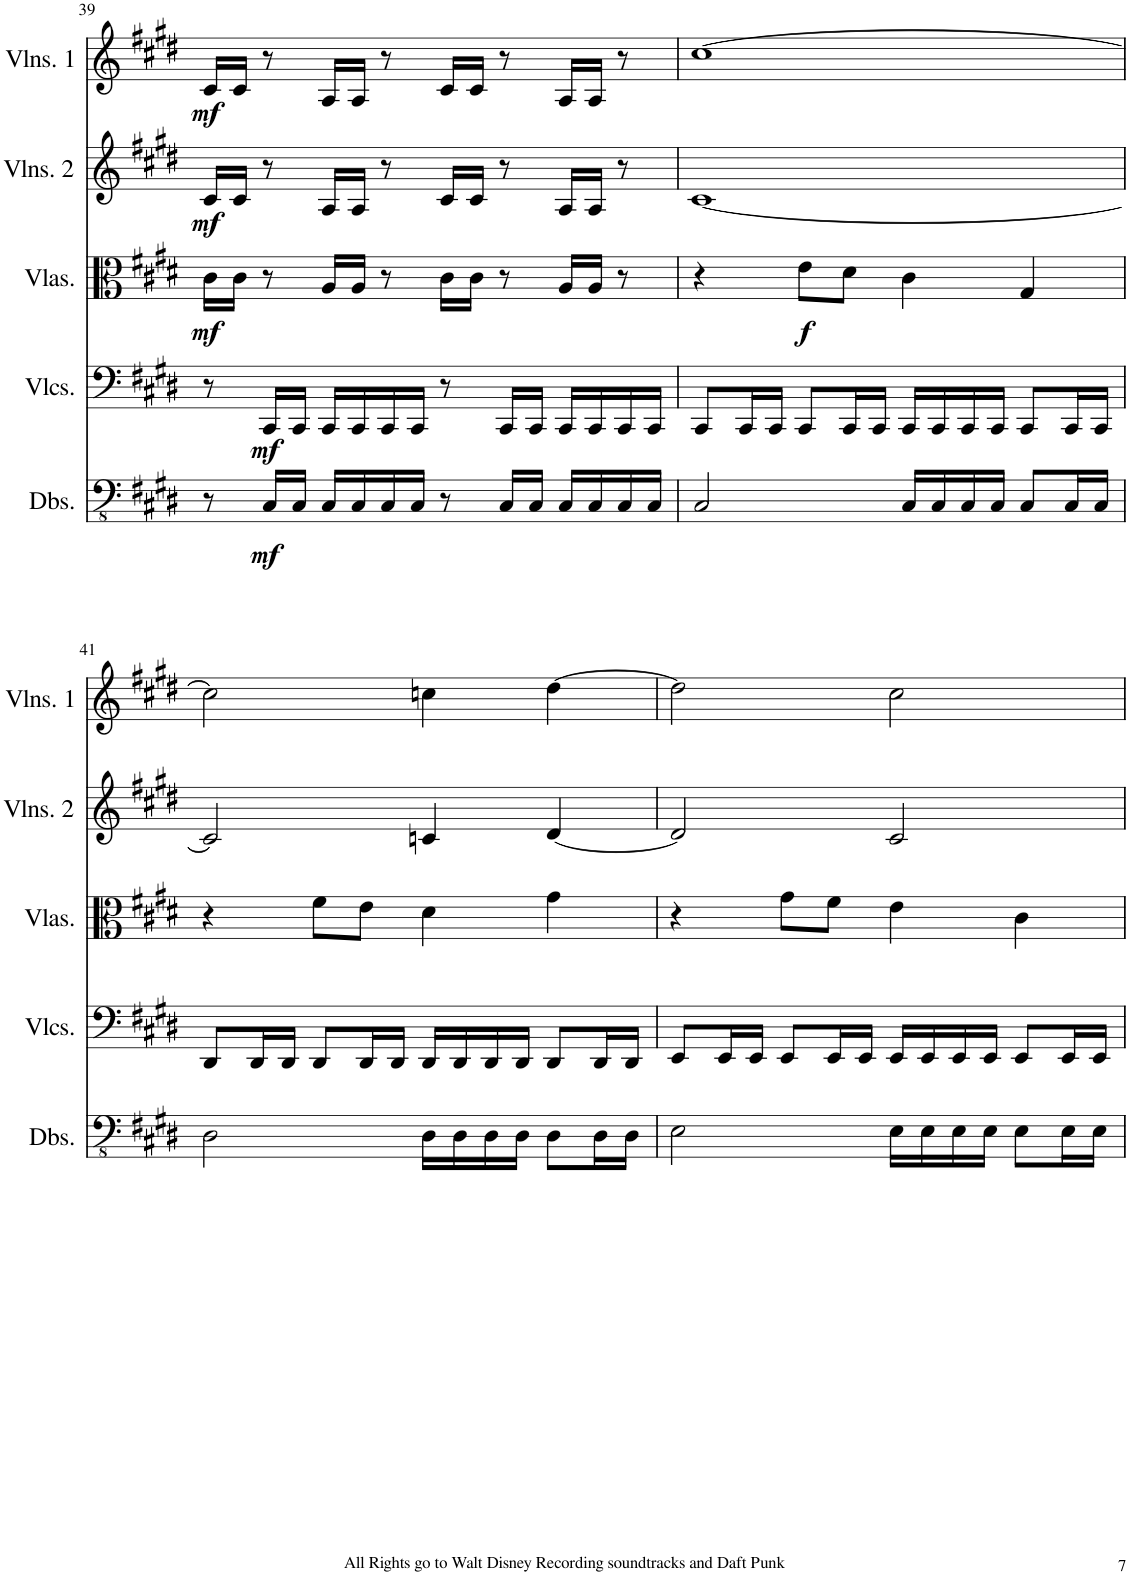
**kern	**dynam	**kern	**dynam	**kern	**dynam	**kern	**dynam	**kern	**dynam
*part5	*part5	*part4	*part4	*part3	*part3	*part2	*part2	*part1	*part1
*staff5	*staff5	*staff4	*staff4	*staff3	*staff3	*staff2	*staff2	*staff1	*staff1
*I"Double Basses	*	*I"Violoncellos	*	*I"Violas	*	*I"Violins 2	*	*I"Violins 1	*
*I'Dbs.	*	*I'Vlcs.	*	*I'Vlas.	*	*I'Vlns. 2	*	*I'Vlns. 1	*
!!LO:PB:g=z
*clefFv4	*	*clefF4	*	*clefC3	*	*clefG2	*	*clefG2	*
*k[f#c#g#d#]	*	*k[f#c#g#d#]	*	*k[f#c#g#d#]	*	*k[f#c#g#d#]	*	*k[f#c#g#d#]	*
*M4/4	*	*M4/4	*	*M4/4	*	*M4/4	*	*M4/4	*
=39	=39	=39	=39	=39	=39	=39	=39	=39	=39
!	!	!	!	!	!LO:DY:b	!	!LO:DY:b	!	!LO:DY:b
8r	.	8r	.	16c#\LL	mf	16c#/LL	mf	16c#/LL	mf
.	.	.	.	16c#\JJ	.	16c#/JJ	.	16c#/JJ	.
!	!LO:DY:b	!	!LO:DY:b	!	!	!	!	!	!
16CC#/LL	mf	16CC#/LL	mf	8r	.	8r	.	8r	.
16CC#/JJ	.	16CC#/JJ	.	.	.	.	.	.	.
16CC#/LL	.	16CC#/LL	.	16A/LL	.	16A/LL	.	16A/LL	.
16CC#/	.	16CC#/	.	16A/JJ	.	16A/JJ	.	16A/JJ	.
16CC#/	.	16CC#/	.	8r	.	8r	.	8r	.
16CC#/JJ	.	16CC#/JJ	.	.	.	.	.	.	.
8r	.	8r	.	16c#\LL	.	16c#/LL	.	16c#/LL	.
.	.	.	.	16c#\JJ	.	16c#/JJ	.	16c#/JJ	.
16CC#/LL	.	16CC#/LL	.	8r	.	8r	.	8r	.
16CC#/JJ	.	16CC#/JJ	.	.	.	.	.	.	.
16CC#/LL	.	16CC#/LL	.	16A/LL	.	16A/LL	.	16A/LL	.
16CC#/	.	16CC#/	.	16A/JJ	.	16A/JJ	.	16A/JJ	.
16CC#/	.	16CC#/	.	8r	.	8r	.	8r	.
16CC#/JJ	.	16CC#/JJ	.	.	.	.	.	.	.
=40	=40	=40	=40	=40	=40	=40	=40	=40	=40
2CC#/	.	8CC#/L	.	4r	.	[1c#	.	[1cc#	.
.	.	16CC#/L	.	.	.	.	.	.	.
.	.	16CC#/JJ	.	.	.	.	.	.	.
!	!	!	!	!	!LO:DY:b	!	!	!	!
.	.	8CC#/L	.	8e\L	f	.	.	.	.
.	.	16CC#/L	.	8d#\J	.	.	.	.	.
.	.	16CC#/JJ	.	.	.	.	.	.	.
16CC#/LL	.	16CC#/LL	.	4c#\	.	.	.	.	.
16CC#/	.	16CC#/	.	.	.	.	.	.	.
16CC#/	.	16CC#/	.	.	.	.	.	.	.
16CC#/JJ	.	16CC#/JJ	.	.	.	.	.	.	.
8CC#/L	.	8CC#/L	.	4G#/	.	.	.	.	.
16CC#/L	.	16CC#/L	.	.	.	.	.	.	.
16CC#/JJ	.	16CC#/JJ	.	.	.	.	.	.	.
!!LO:LB:g=z
=41	=41	=41	=41	=41	=41	=41	=41	=41	=41
2DD#\	.	8DD#/L	.	4r	.	2c#/]	.	2cc#\]	.
.	.	16DD#/L	.	.	.	.	.	.	.
.	.	16DD#/JJ	.	.	.	.	.	.	.
.	.	8DD#/L	.	8f#\L	.	.	.	.	.
.	.	16DD#/L	.	8e\J	.	.	.	.	.
.	.	16DD#/JJ	.	.	.	.	.	.	.
16DD#\LL	.	16DD#/LL	.	4d#\	.	4cn/	.	4ccn\	.
16DD#\	.	16DD#/	.	.	.	.	.	.	.
16DD#\	.	16DD#/	.	.	.	.	.	.	.
16DD#\JJ	.	16DD#/JJ	.	.	.	.	.	.	.
8DD#\L	.	8DD#/L	.	4g#\	.	[4d#/	.	[4dd#\	.
16DD#\L	.	16DD#/L	.	.	.	.	.	.	.
16DD#\JJ	.	16DD#/JJ	.	.	.	.	.	.	.
=42	=42	=42	=42	=42	=42	=42	=42	=42	=42
2EE\	.	8EE/L	.	4r	.	2d#/]	.	2dd#\]	.
.	.	16EE/L	.	.	.	.	.	.	.
.	.	16EE/JJ	.	.	.	.	.	.	.
.	.	8EE/L	.	8g#\L	.	.	.	.	.
.	.	16EE/L	.	8f#\J	.	.	.	.	.
.	.	16EE/JJ	.	.	.	.	.	.	.
16EE\LL	.	16EE/LL	.	4e\	.	2c#/	.	2cc#\	.
16EE\	.	16EE/	.	.	.	.	.	.	.
16EE\	.	16EE/	.	.	.	.	.	.	.
16EE\JJ	.	16EE/JJ	.	.	.	.	.	.	.
8EE\L	.	8EE/L	.	4c#\	.	.	.	.	.
16EE\L	.	16EE/L	.	.	.	.	.	.	.
16EE\JJ	.	16EE/JJ	.	.	.	.	.	.	.
=	=	=	=	=	=	=	=	=	=
*-	*-	*-	*-	*-	*-	*-	*-	*-	*-
